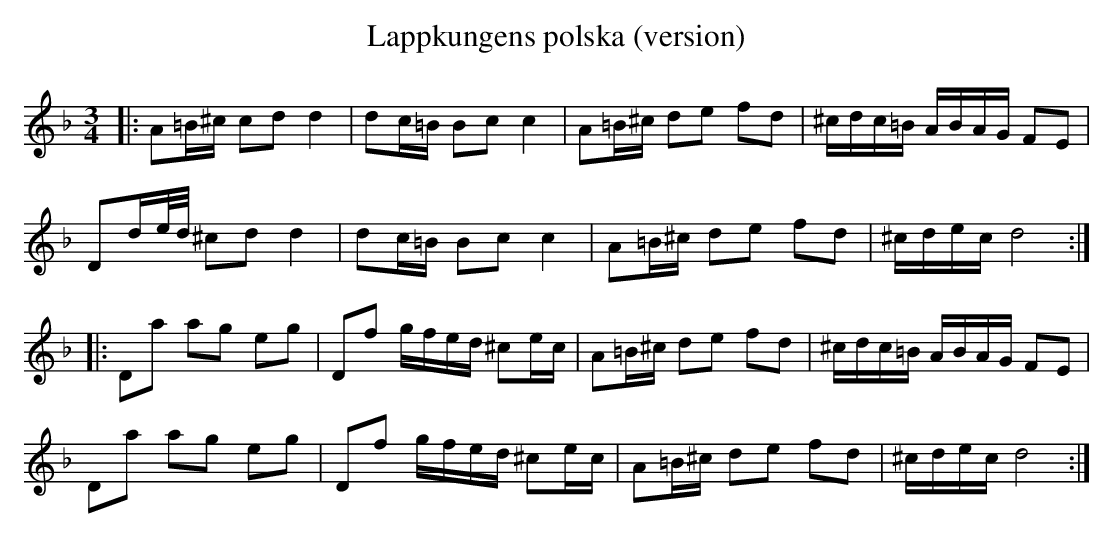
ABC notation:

X:1
T:Lappkungens polska (version)
0:J mtland
L:1/16
M:3/4
K:Dm
|:A2=B^c c2d2 d4| d2c=B B2c2 c4|A2=B^c d2e2 f2d2|^cdc=B ABAG F2E2|
D2de/d/ ^c2d2 d4| d2c=B B2c2 c4|A2=B^c d2e2 f2d2 |^cdec d8::
D2a2 a2g2 e2g2| D2f2 gfed ^c2ec|A2=B^c d2e2 f2d2|^cdc=B ABAG F2E2|
D2a2 a2g2 e2g2|D2f2 gfed ^c2ec|A2=B^c d2e2 f2d2|^cdec d8:|
